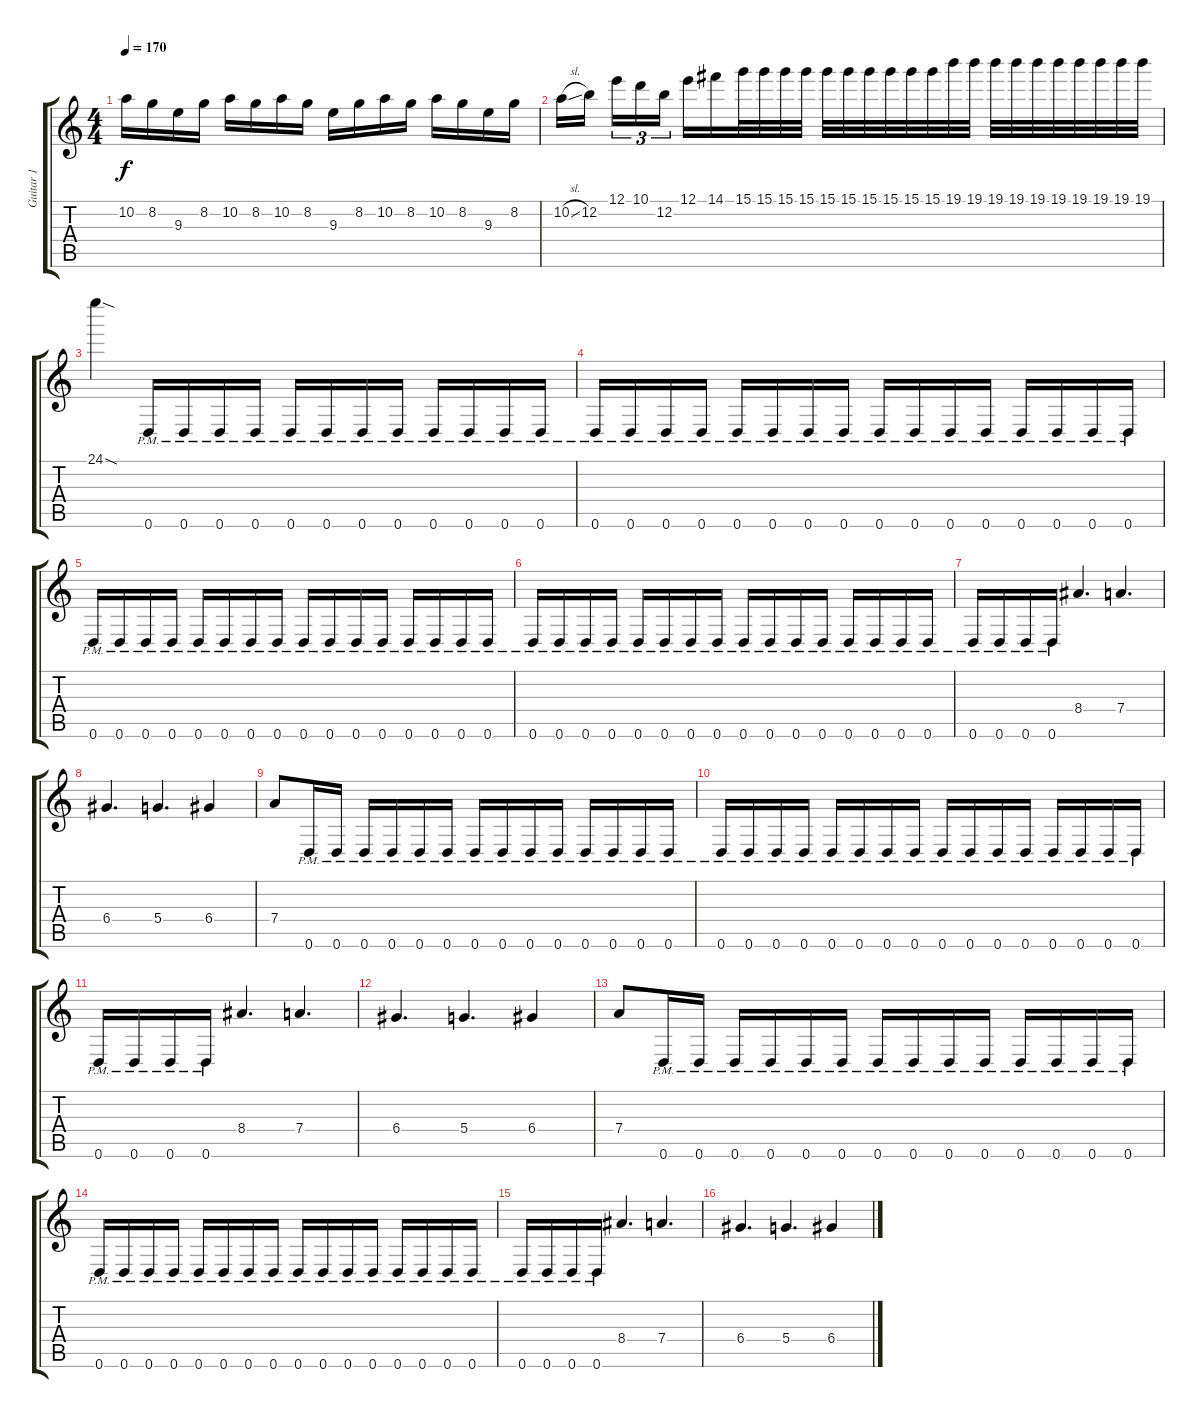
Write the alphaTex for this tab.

\track ("Guitar 1" "Guitar 1") {instrument acousticguitarsteel}
\staff {score tabs}
\tuning (E4 B3 G3 D3 A2 D2) {hide}
\ts (4 4)
\tempo 170
\clef g2
\ks c
10.2.16{dy f} 8.2.16 9.3.16 8.2.16 10.2.16 8.2.16 10.2.16 8.2.16 9.3.16 8.2.16 10.2.16 8.2.16 10.2.16 8.2.16 9.3.16 8.2.16 |
10.2{sl}.16 12.2.16{beam splitsecondary} 12.1.16{tu (3 2)} 10.1.16{tu (3 2)} 12.2.16{tu (3 2)} 12.1.16 14.1.16 15.1.32 15.1.32 15.1.32 15.1.32 15.1.32 15.1.32 15.1.32 15.1.32 15.1.32 15.1.32 19.1.32 19.1.32 19.1.32 19.1.32 19.1.32 19.1.32 19.1.32 19.1.32 19.1.32 19.1.32 |
24.1{sod}.4 0.6{pm}.16 0.6{pm}.16 0.6{pm}.16 0.6{pm}.16 0.6{pm}.16 0.6{pm}.16 0.6{pm}.16 0.6{pm}.16 0.6{pm}.16 0.6{pm}.16 0.6{pm}.16 0.6{pm}.16 |
0.6{pm}.16 0.6{pm}.16 0.6{pm}.16 0.6{pm}.16 0.6{pm}.16 0.6{pm}.16 0.6{pm}.16 0.6{pm}.16 0.6{pm}.16 0.6{pm}.16 0.6{pm}.16 0.6{pm}.16 0.6{pm}.16 0.6{pm}.16 0.6{pm}.16 0.6{pm}.16 |
0.6{pm}.16 0.6{pm}.16 0.6{pm}.16 0.6{pm}.16 0.6{pm}.16 0.6{pm}.16 0.6{pm}.16 0.6{pm}.16 0.6{pm}.16 0.6{pm}.16 0.6{pm}.16 0.6{pm}.16 0.6{pm}.16 0.6{pm}.16 0.6{pm}.16 0.6{pm}.16 |
0.6{pm}.16 0.6{pm}.16 0.6{pm}.16 0.6{pm}.16 0.6{pm}.16 0.6{pm}.16 0.6{pm}.16 0.6{pm}.16 0.6{pm}.16 0.6{pm}.16 0.6{pm}.16 0.6{pm}.16 0.6{pm}.16 0.6{pm}.16 0.6{pm}.16 0.6{pm}.16 |
0.6{pm}.16 0.6{pm}.16 0.6{pm}.16 0.6{pm}.16 8.4.4{d} 7.4.4{d} |
6.4.4{d} 5.4.4{d} 6.4.4 |
7.4.8 0.6{pm}.16 0.6{pm}.16 0.6{pm}.16 0.6{pm}.16 0.6{pm}.16 0.6{pm}.16 0.6{pm}.16 0.6{pm}.16 0.6{pm}.16 0.6{pm}.16 0.6{pm}.16 0.6{pm}.16 0.6{pm}.16 0.6{pm}.16 |
0.6{pm}.16 0.6{pm}.16 0.6{pm}.16 0.6{pm}.16 0.6{pm}.16 0.6{pm}.16 0.6{pm}.16 0.6{pm}.16 0.6{pm}.16 0.6{pm}.16 0.6{pm}.16 0.6{pm}.16 0.6{pm}.16 0.6{pm}.16 0.6{pm}.16 0.6{pm}.16 |
0.6{pm}.16 0.6{pm}.16 0.6{pm}.16 0.6{pm}.16 8.4.4{d} 7.4.4{d} |
6.4.4{d} 5.4.4{d} 6.4.4 |
7.4.8 0.6{pm}.16 0.6{pm}.16 0.6{pm}.16 0.6{pm}.16 0.6{pm}.16 0.6{pm}.16 0.6{pm}.16 0.6{pm}.16 0.6{pm}.16 0.6{pm}.16 0.6{pm}.16 0.6{pm}.16 0.6{pm}.16 0.6{pm}.16 |
0.6{pm}.16 0.6{pm}.16 0.6{pm}.16 0.6{pm}.16 0.6{pm}.16 0.6{pm}.16 0.6{pm}.16 0.6{pm}.16 0.6{pm}.16 0.6{pm}.16 0.6{pm}.16 0.6{pm}.16 0.6{pm}.16 0.6{pm}.16 0.6{pm}.16 0.6{pm}.16 |
0.6{pm}.16 0.6{pm}.16 0.6{pm}.16 0.6{pm}.16 8.4.4{d} 7.4.4{d} |
6.4.4{d} 5.4.4{d} 6.4.4
